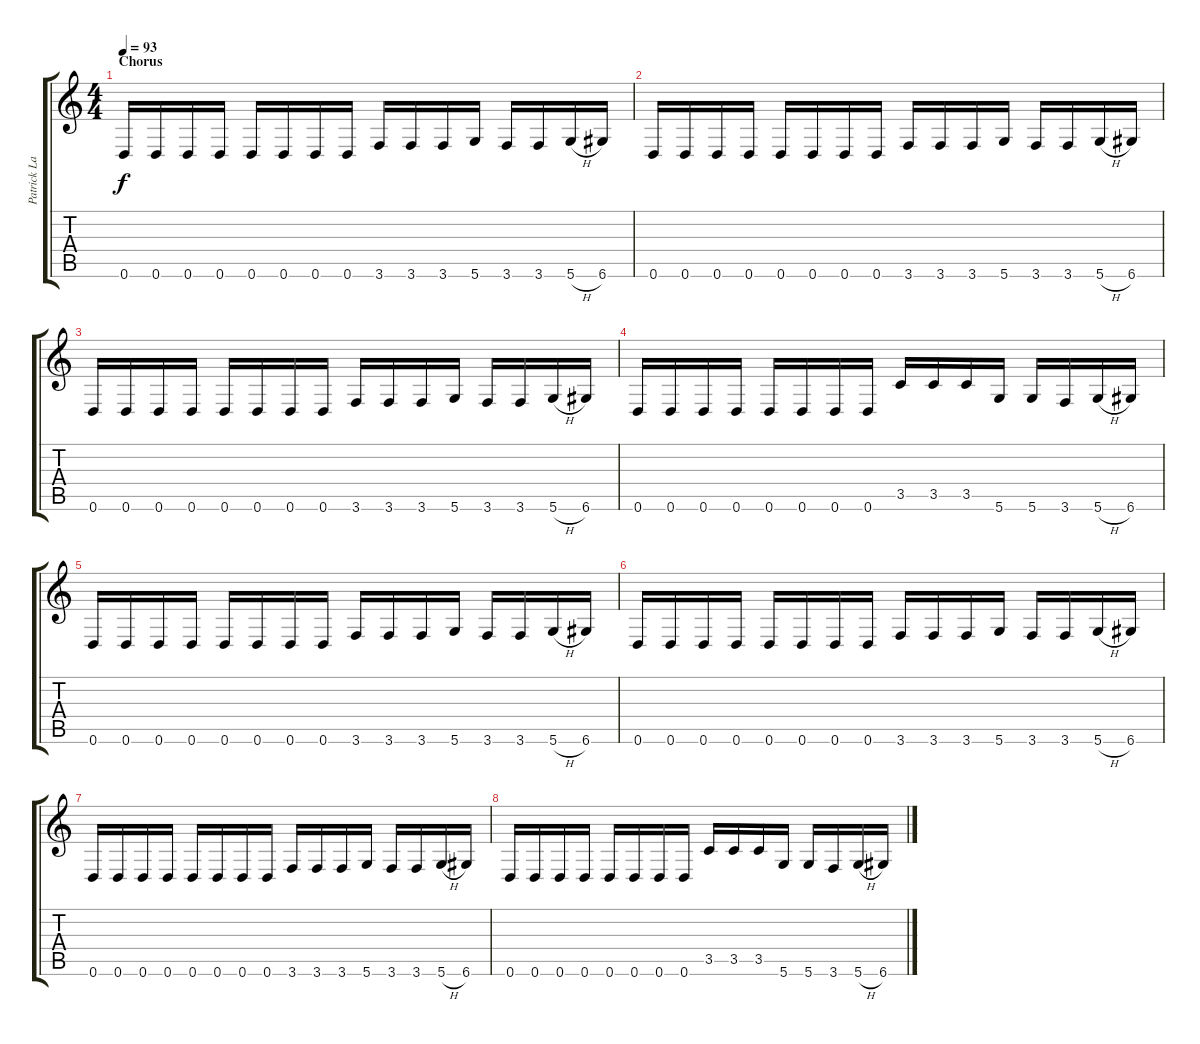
\track ("Patrick Lachman" "Patrick La") {instrument distortionguitar}
\staff {score tabs}
\tuning (E4 B3 G3 D3 A2 D2) {hide}
\ts (4 4)
\section ("" "Chorus")
\tempo 93
\clef g2
\ks c
0.6.16{dy f} 0.6.16 0.6.16 0.6.16 0.6.16 0.6.16 0.6.16 0.6.16 3.6.16 3.6.16 3.6.16 5.6.16 3.6.16 3.6.16 5.6{h}.16 6.6.16 |
0.6.16 0.6.16 0.6.16 0.6.16 0.6.16 0.6.16 0.6.16 0.6.16 3.6.16 3.6.16 3.6.16 5.6.16 3.6.16 3.6.16 5.6{h}.16 6.6.16 |
0.6.16 0.6.16 0.6.16 0.6.16 0.6.16 0.6.16 0.6.16 0.6.16 3.6.16 3.6.16 3.6.16 5.6.16 3.6.16 3.6.16 5.6{h}.16 6.6.16 |
0.6.16 0.6.16 0.6.16 0.6.16 0.6.16 0.6.16 0.6.16 0.6.16 3.5.16 3.5.16 3.5.16 5.6.16 5.6.16 3.6.16 5.6{h}.16 6.6.16 |
0.6.16 0.6.16 0.6.16 0.6.16 0.6.16 0.6.16 0.6.16 0.6.16 3.6.16 3.6.16 3.6.16 5.6.16 3.6.16 3.6.16 5.6{h}.16 6.6.16 |
0.6.16 0.6.16 0.6.16 0.6.16 0.6.16 0.6.16 0.6.16 0.6.16 3.6.16 3.6.16 3.6.16 5.6.16 3.6.16 3.6.16 5.6{h}.16 6.6.16 |
0.6.16 0.6.16 0.6.16 0.6.16 0.6.16 0.6.16 0.6.16 0.6.16 3.6.16 3.6.16 3.6.16 5.6.16 3.6.16 3.6.16 5.6{h}.16 6.6.16 |
0.6.16 0.6.16 0.6.16 0.6.16 0.6.16 0.6.16 0.6.16 0.6.16 3.5.16 3.5.16 3.5.16 5.6.16 5.6.16 3.6.16 5.6{h}.16 6.6.16
